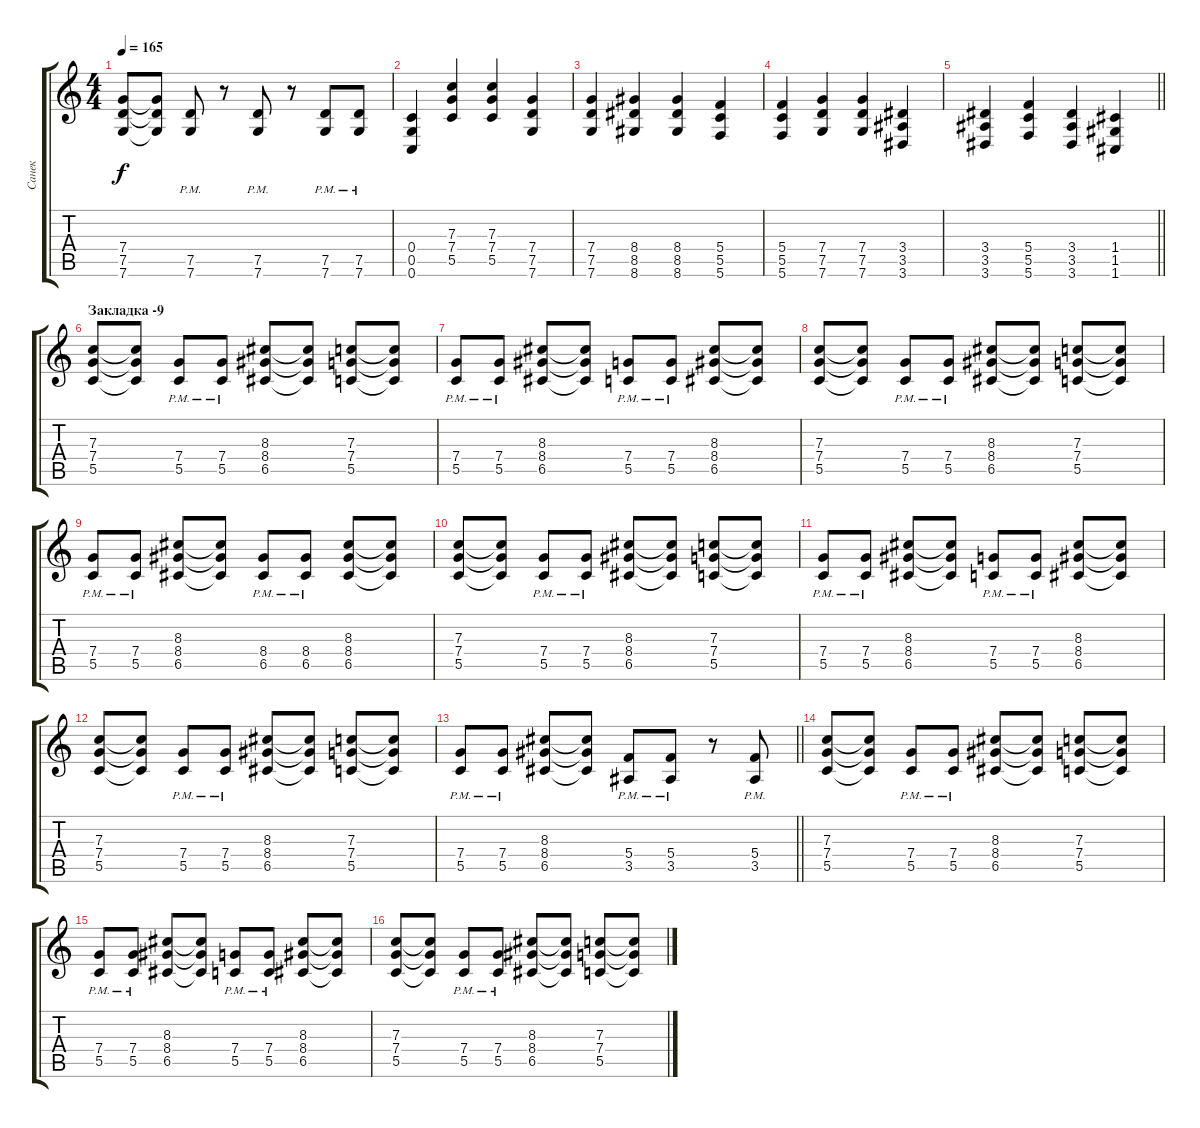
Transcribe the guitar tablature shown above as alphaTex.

\track ("Санек" "Санек") {instrument distortionguitar}
\staff {score tabs}
\tuning (D4 A3 F3 C3 G2 C2) {hide}
\ts (4 4)
\tempo 165
\clef g2
\ks c
(7.4{t} 7.5{t} 7.6{t}).8{dy f} (7.4{t} 7.5{t} 7.6{t}).8 (7.5{pm} 7.6{pm}).8 r.8 (7.5{pm} 7.6{pm}).8 r.8 (7.5{pm} 7.6{pm}).8 (7.5{pm} 7.6{pm}).8 |
(0.4 0.5 0.6).4 (7.3 7.4 5.5).4 (7.3 7.4 5.5).4 (7.4 7.5 7.6).4 |
(7.4 7.5 7.6).4 (8.4 8.5 8.6).4 (8.4 8.5 8.6).4 (5.4 5.5 5.6).4 |
(5.4 5.5 5.6).4 (7.4 7.5 7.6).4 (7.4 7.5 7.6).4 (3.4 3.5 3.6).4 |
\barLineRight lightlight
(3.4 3.5 3.6).4 (5.4 5.5 5.6).4 (3.4 3.5 3.6).4 (1.4 1.5 1.6).4 |
\section ("" "Закладка -9")
(7.3 7.4 5.5).8 (7.3{t} 7.4{t} 5.5{t}).8 (7.4{pm} 5.5{pm}).8 (7.4{pm} 5.5{pm}).8 (8.3 8.4 6.5).8 (8.3{t} 8.4{t} 6.5{t}).8 (7.3 7.4 5.5).8 (7.3{t} 7.4{t} 5.5{t}).8 |
(7.4{pm} 5.5{pm}).8 (7.4{pm} 5.5{pm}).8 (8.3 8.4 6.5).8 (8.3{t} 8.4{t} 6.5{t}).8 (7.4{pm} 5.5{pm}).8 (7.4{pm} 5.5{pm}).8 (8.3 8.4 6.5).8 (8.3{t} 8.4{t} 6.5{t}).8 |
(7.3 7.4 5.5).8 (7.3{t} 7.4{t} 5.5{t}).8 (7.4{pm} 5.5{pm}).8 (7.4{pm} 5.5{pm}).8 (8.3 8.4 6.5).8 (8.3{t} 8.4{t} 6.5{t}).8 (7.3 7.4 5.5).8 (7.3{t} 7.4{t} 5.5{t}).8 |
(7.4{pm} 5.5{pm}).8 (7.4{pm} 5.5{pm}).8 (8.3 8.4 6.5).8 (8.3{t} 8.4{t} 6.5{t}).8 (8.4{pm} 6.5{pm}).8 (8.4{pm} 6.5{pm}).8 (8.3 8.4 6.5).8 (8.3{t} 8.4{t} 6.5{t}).8 |
(7.3 7.4 5.5).8 (7.3{t} 7.4{t} 5.5{t}).8 (7.4{pm} 5.5{pm}).8 (7.4{pm} 5.5{pm}).8 (8.3 8.4 6.5).8 (8.3{t} 8.4{t} 6.5{t}).8 (7.3 7.4 5.5).8 (7.3{t} 7.4{t} 5.5{t}).8 |
(7.4{pm} 5.5{pm}).8 (7.4{pm} 5.5{pm}).8 (8.3 8.4 6.5).8 (8.3{t} 8.4{t} 6.5{t}).8 (7.4{pm} 5.5{pm}).8 (7.4{pm} 5.5{pm}).8 (8.3 8.4 6.5).8 (8.3{t} 8.4{t} 6.5{t}).8 |
(7.3 7.4 5.5).8 (7.3{t} 7.4{t} 5.5{t}).8 (7.4{pm} 5.5{pm}).8 (7.4{pm} 5.5{pm}).8 (8.3 8.4 6.5).8 (8.3{t} 8.4{t} 6.5{t}).8 (7.3 7.4 5.5).8 (7.3{t} 7.4{t} 5.5{t}).8 |
\barLineRight lightlight
(7.4{pm} 5.5{pm}).8 (7.4{pm} 5.5{pm}).8 (8.3 8.4 6.5).8 (8.3{t} 8.4{t} 6.5{t}).8 (5.4{pm} 3.5{pm}).8 (5.4{pm} 3.5{pm}).8 r.8 (5.4{pm} 3.5{pm}).8 |
(7.3 7.4 5.5).8 (7.3{t} 7.4{t} 5.5{t}).8 (7.4{pm} 5.5{pm}).8 (7.4{pm} 5.5{pm}).8 (8.3 8.4 6.5).8 (8.3{t} 8.4{t} 6.5{t}).8 (7.3 7.4 5.5).8 (7.3{t} 7.4{t} 5.5{t}).8 |
(7.4{pm} 5.5{pm}).8 (7.4{pm} 5.5{pm}).8 (8.3 8.4 6.5).8 (8.3{t} 8.4{t} 6.5{t}).8 (7.4{pm} 5.5{pm}).8 (7.4{pm} 5.5{pm}).8 (8.3 8.4 6.5).8 (8.3{t} 8.4{t} 6.5{t}).8 |
(7.3 7.4 5.5).8 (7.3{t} 7.4{t} 5.5{t}).8 (7.4{pm} 5.5{pm}).8 (7.4{pm} 5.5{pm}).8 (8.3 8.4 6.5).8 (8.3{t} 8.4{t} 6.5{t}).8 (7.3 7.4 5.5).8 (7.3{t} 7.4{t} 5.5{t}).8
